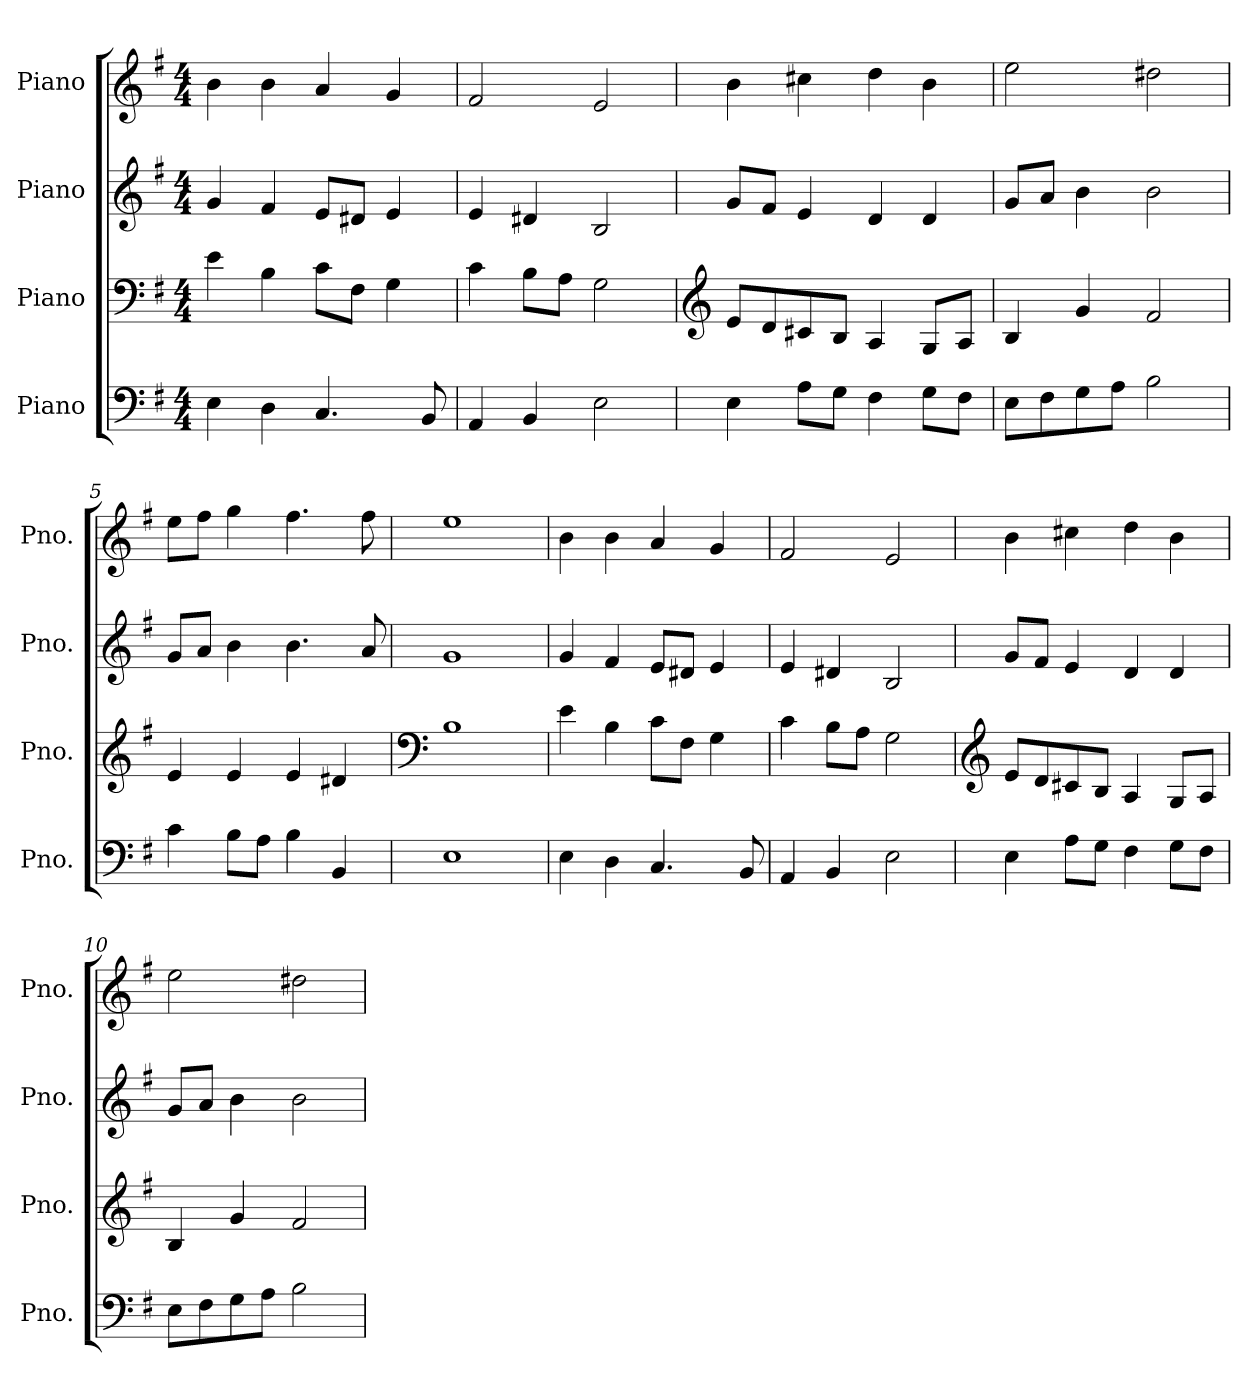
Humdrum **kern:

**kern	**kern	**kern	**kern
*part4	*part3	*part2	*part1
*staff4	*staff3	*staff2	*staff1
*I"Piano	*I"Piano	*I"Piano	*I"Piano
*I'Pno.	*I'Pno.	*I'Pno.	*I'Pno.
*clefF4	*clefF4	*clefG2	*clefG2
*k[f#]	*k[f#]	*k[f#]	*k[f#]
*M4/4	*M4/4	*M4/4	*M4/4
*MM96	*MM96	*MM96	*MM96
=1	=1	=1	=1
4E\	4e\	4g/	4b\
4D\	4B\	4f#/	4b\
4.C/	8c\L	8e/L	4a/
.	8F#\J	8d#X/J	.
.	4G\	4e/	4g/
8BB/	.	.	.
=2	=2	=2	=2
4AA/	4c\	4e/	2f#/
4BB/	8B\L	4d#X/	.
.	8A\J	.	.
2E\	2G\	2B/	2e/
=3	=3	=3	=3
*	*clefG2	*	*
4E\	8e/L	8g/L	4b\
.	8d/	8f#/J	.
8A\L	8c#X/	4e/	4cc#X\
8G\J	8B/J	.	.
4F#\	4A/	4d/	4dd\
8G\L	8G/L	4d/	4b\
8F#\J	8A/J	.	.
=4	=4	=4	=4
8E\L	4B/	8g/L	2ee\
8F#\	.	8a/J	.
8G\	4g/	4b\	.
8A\J	.	.	.
2B\	2f#/	2b\	2dd#X\
=5	=5	=5	=5
4c\	4e/	8g/L	8ee\L
.	.	8a/J	8ff#\J
8B\L	4e/	4b\	4gg\
8A\J	.	.	.
4B\	4e/	4.b\	4.ff#\
4BB/	4d#X/	.	.
.	.	8a/	8ff#\
=6	=6	=6	=6
*	*clefF4	*	*
1E	1B	1g	1ee
!!LO:LB:g=z
=7	=7	=7	=7
4E\	4e\	4g/	4b\
4D\	4B\	4f#/	4b\
4.C/	8c\L	8e/L	4a/
.	8F#\J	8d#X/J	.
.	4G\	4e/	4g/
8BB/	.	.	.
=8	=8	=8	=8
4AA/	4c\	4e/	2f#/
4BB/	8B\L	4d#X/	.
.	8A\J	.	.
2E\	2G\	2B/	2e/
=9	=9	=9	=9
*	*clefG2	*	*
4E\	8e/L	8g/L	4b\
.	8d/	8f#/J	.
8A\L	8c#X/	4e/	4cc#X\
8G\J	8B/J	.	.
4F#\	4A/	4d/	4dd\
8G\L	8G/L	4d/	4b\
8F#\J	8A/J	.	.
=10	=10	=10	=10
8E\L	4B/	8g/L	2ee\
8F#\	.	8a/J	.
8G\	4g/	4b\	.
8A\J	.	.	.
2B\	2f#/	2b\	2dd#X\
=	=	=	=
*-	*-	*-	*-
